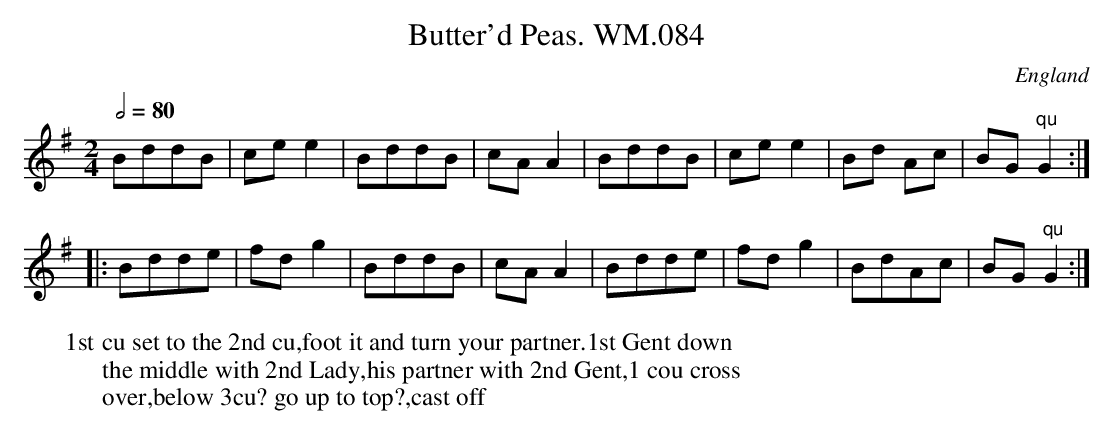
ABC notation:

X:1
T:Butter'd Peas. WM.084
L:1/8
M:2/4
O:England
Q:1/2=80
W:1st cu set to the 2nd cu,foot it and turn your partner.1st Gent down
W:the middle with 2nd Lady,his partner with 2nd Gent,1 cou cross
W:over,below 3cu? go up to top?,cast off
K:G
BddB|cee2|BddB|cAA2|BddB|cee2|Bd Ac|BG"qu"G2:|!
|:Bdde|fdg2|BddB|cAA2|Bdde|fdg2|BdAc|BG"qu"G2:|
